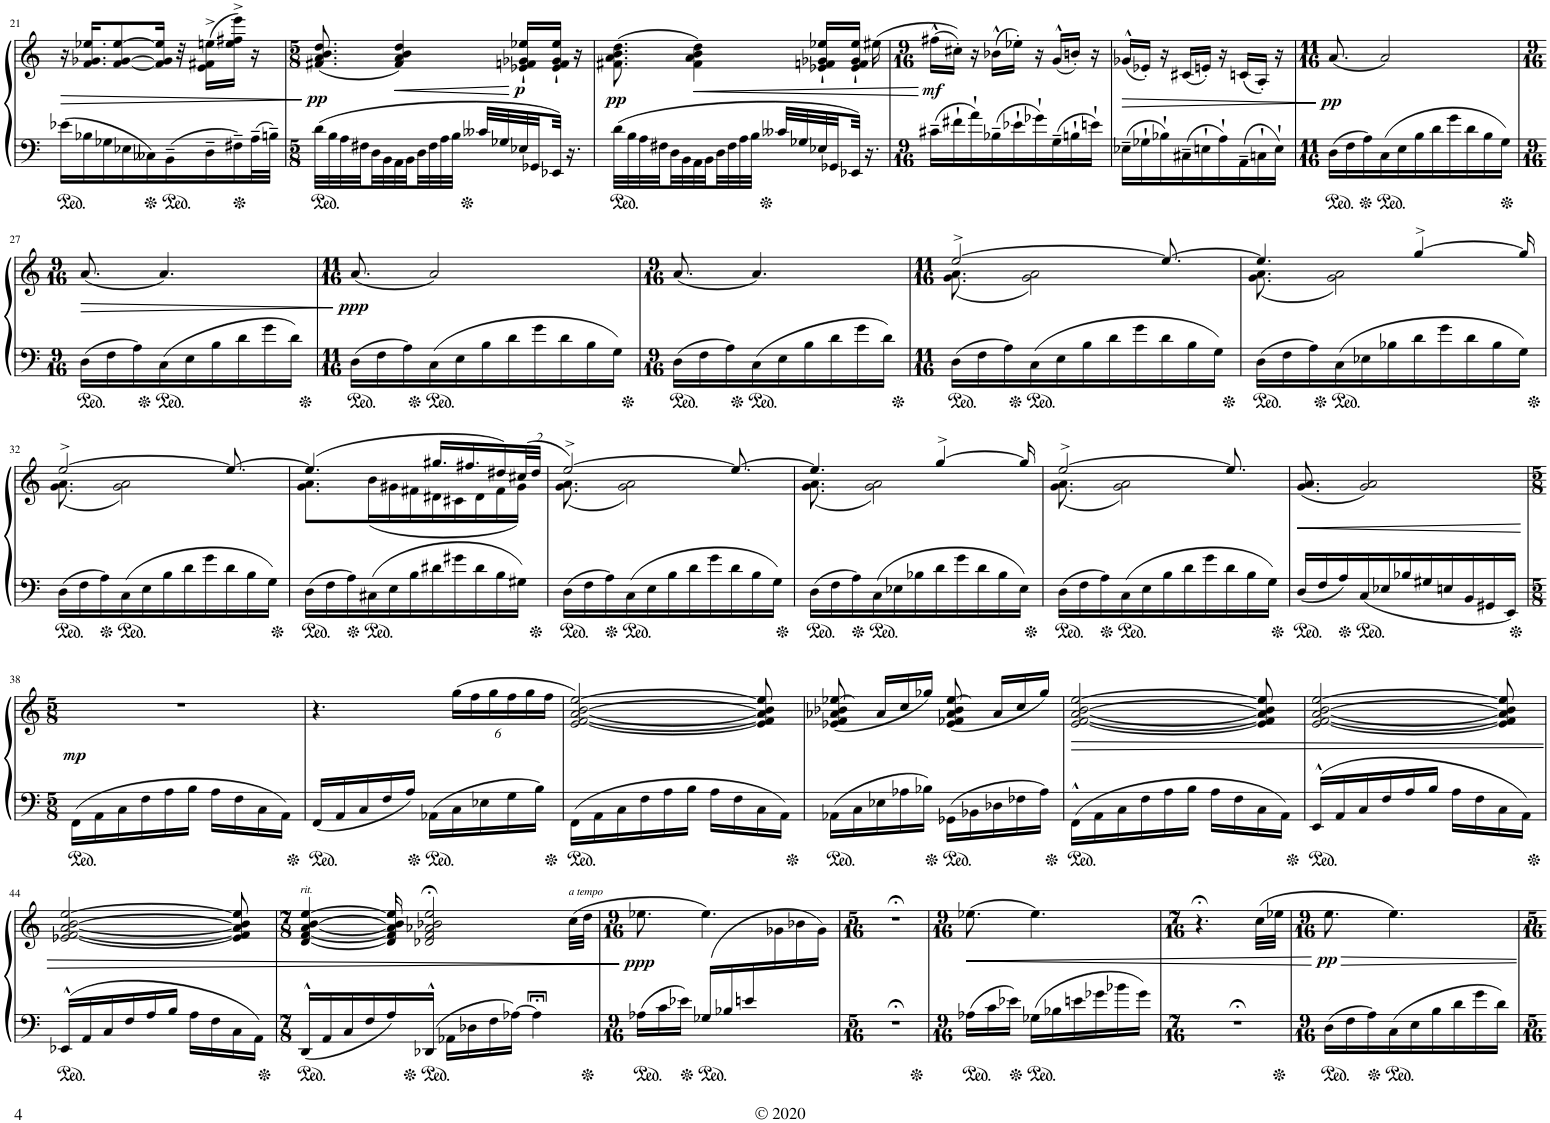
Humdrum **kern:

**kern	**kern	**dynam
*part1	*part1	*part1
*staff2	*staff1	*staff1/2
*I"Piano	*	*
*I'Pno.	*	*
!!LO:PB:g=z
*clefF4	*clefG2	*
*k[]	*k[]	*
*M9/16	*M9/16	*
=21	=21	=21
!	!	!LO:HP:b
16e-X\LL	16r	>
16B-X\	16.f/ 16.g-X/ 16.ee-X/KL	.
16G-X\	.	.
.	[8f/ [8g-/ [8ee-/	.
16E-X\	.	.
16C--X\	.	.
.	16f/] 16g-/] 16ee-/]Jk	.
16BB~^\	.	.
.	32r	.
16D~^\	(16e\^ 16f#X\^ 16een\^LL	.
16F#X~^\	16ee\^ 16ff#X\^ 16eee\^JJ)	.
32A~\L	16r	.
32Bn~\JJJ	.	.
.	.	]
=22	=22	=22
*M5/8	*M5/8	*
!	!	!LO:DY:b
32d\LLL	(8.f#X/ 8.a/ 8.b/ 8.dd/	pp
32B\	.	.
32A\	.	.
32F#X\	.	.
32D\	.	.
32BB\	.	.
!	!	!LO:HP:b
32AA\	4f#/ 4a/ 4b/ 4dd/)	<
32BB\	.	.
32D\	.	.
32F#\	.	.
32A\	.	.
32B\JJJ	.	.
32c--X/LLL	.	.
32G-X/	.	.
!	!	!LO:DY:n=1:b
32E-X/	16e-X/` 16fn/` 16g-X/` 16ee-X/`LL	[ p
32GG-X/	.	.
32EE-X/JJJ	16e-/` 16f/` 16g-/` 16ee-/`JJ	.
16.r	.	.
.	16r	.
=23	=23	=23
!	!	!LO:DY:b
32d\LLL	(8.f#X\ 8.a\ 8.b\ 8.dd\	pp
32B\	.	.
32A\	.	.
32F#X\	.	.
32D\	.	.
32BB\	.	.
!	!	!LO:HP:b
32AA\	4f#\ 4a\ 4b\ 4dd\)	<
32BB\	.	.
32D\	.	.
32F#\	.	.
32A\	.	.
32B\JJJ	.	.
32c--X/LLL	.	.
32G-X/	.	.
32E-X/	16e-X/` 16fn/` 16g-X/` 16ee-X/`LL	.
32GG-X/	.	.
32EE-X/JJJ	16e-/` 16f/` 16g-/` 16ee-/`JJ	.
16.r	.	.
.	(16ee#X\	.
.	.	[
=24	=24	=24
*M9/16	*M9/16	*
!	!	!LO:DY:b
16c#X~\LL	(16ff#X^^\LL	mf
16f#X`\	16cc#X'\JJ))	.
16a`\	16r	.
16B-X~\	(16b-X^^\LL	.
16e-X`\	16ee-X'\JJ)	.
16g-X`\	16r	.
16G~\	(16g^^/LL	.
16Bn`\	16bn'/JJ)	.
16en`\JJ	16r	.
=25	=25	=25
!	!	!LO:HP:b
16E-X~\LL	(16g-X^^/LL	>
16G-X`\	16e-X'/JJ)	.
16B-X`\	16r	.
16C#X~\	(16c#X/LL	.
16En`\	16en'/JJ)	.
16A`\	16r	.
16AA~\	(16cn/LL	.
16Cn`\	16A'/JJ)	.
16E`\JJ	16r	.
.	.	]
=26	=26	=26
*M11/16	*M11/16	*
!	!	!LO:DY:b
16D\LL	(8.a/	pp
16F\	.	.
16A\	.	.
16C\	2a/)	.
16E\	.	.
16B\	.	.
16d\	.	.
16g\	.	.
16d\	.	.
16B\	.	.
16G\JJ	.	.
!!LO:LB:g=z
=27	=27	=27
*M9/16	*M9/16	*
!	!	!LO:HP:b
16D\LL	(8.a/	>
16F\	.	.
16A\	.	.
16C\	4.a/)	.
16E\	.	.
16B\	.	.
16d\	.	.
16g\	.	.
16d\JJ	.	.
.	.	]
=28	=28	=28
*M11/16	*M11/16	*
!	!	!LO:DY:b
16D\LL	(8.a/	ppp
16F\	.	.
16A\	.	.
16C\	2a/)	.
16E\	.	.
16B\	.	.
16d\	.	.
16g\	.	.
16d\	.	.
16B\	.	.
16G\JJ	.	.
=29	=29	=29
*M9/16	*M9/16	*
16D\LL	(8.a/	.
16F\	.	.
16A\	.	.
16C\	4.a/)	.
16E\	.	.
16B\	.	.
16d\	.	.
16g\	.	.
16d\JJ	.	.
=30	=30	=30
*M11/16	*M11/16	*
*	*^	*
16D\LL	[2ee^/	(8.g\ 8.a\	.
16F\	.	.	.
16A\	.	.	.
16C\	.	2g\ 2a\)	.
16E\	.	.	.
16B\	.	.	.
16d\	.	.	.
16g\	.	.	.
16d\	8.ee/_	.	.
16B\	.	.	.
16G\JJ	.	.	.
=31	=31	=31	=31
16D\LL	4.ee/]	(8.g\ 8.a\	.
16F\	.	.	.
16A\	.	.	.
16C\	.	2g\ 2a\)	.
16E-X\	.	.	.
16B-X\	.	.	.
16d\	[4gg^/	.	.
16g\	.	.	.
16d\	.	.	.
16B-\	.	.	.
16G\JJ	16gg/]	.	.
!!LO:LB:g=z	!!
=32	=32	=32	=32
16D\LL	[2ee^/	(8.g\ 8.a\	.
16F\	.	.	.
16A\	.	.	.
16C\	.	2g\ 2a\)	.
16E\	.	.	.
16B\	.	.	.
16d\	.	.	.
16g\	.	.	.
16d\	8.ee/_	.	.
16B\	.	.	.
16G\JJ	.	.	.
=33	=33	=33	=33
16D\LL	(4.ee/]	8.g\ 8.a\L	.
16F\	.	.	.
16A\	.	.	.
16C#X\	.	(16b\L	.
16E\	.	16g#X\	.
16B\	.	16f#X\	.
16d#X\	16.gg#X/LL	16d#X\	.
16g#X\	.	16c#X\	.
.	16.ff#X/	.	.
16d#\	.	16d#\	.
16B\	16dd#X/)	16f#\	.
16G#X\JJ	(32cc#X/L	16g#\JJ)	.
.	32dd#/JJJ	.	.
=34	=34	=34	=34
16D\LL	[2ee^/)	(8.g\ 8.a\	.
16F\	.	.	.
16A\	.	.	.
16C\	.	2g\ 2a\)	.
16E\	.	.	.
16B\	.	.	.
16d\	.	.	.
16g\	.	.	.
16d\	8.ee/_	.	.
16B\	.	.	.
16G\JJ	.	.	.
=35	=35	=35	=35
16D\LL	4.ee/]	(8.g\ 8.a\	.
16F\	.	.	.
16A\	.	.	.
16C\	.	2g\ 2a\)	.
16E-X\	.	.	.
16B-X\	.	.	.
16d\	[4gg^/	.	.
16g\	.	.	.
16d\	.	.	.
16B-\	.	.	.
16E-\JJ	16gg/]	.	.
=36	=36	=36	=36
16D\LL	[2ee^/	(8.g\ 8.a\	.
16F\	.	.	.
16A\	.	.	.
16C\	.	2g\ 2a\)	.
16E\	.	.	.
16B\	.	.	.
16d\	.	.	.
16g\	.	.	.
16d\	8.ee/]	.	.
16B\	.	.	.
16G\JJ	.	.	.
*	*v	*v	*
=37	=37	=37
!	!	!LO:HP:b
16D/LL	(8.g/ 8.a/	<
16F/	.	.
16A/	.	.
16C/	2g/ 2a/)	.
16E-X/	.	.
16B-X/	.	.
16G#X/	.	.
16En/	.	.
16BB/	.	.
16GG#X/	.	.
16EE/JJ	.	.
.	.	[
!!LO:LB:g=z
=38	=38	=38
*M5/8	*M5/8	*
!	!	!LO:DY:b
16FF\LL	8%5r	mp
16AA\	.	.
16C\	.	.
16F\	.	.
16A\	.	.
16B\JJ	.	.
16A\LL	.	.
16F\	.	.
16C\	.	.
16AA\JJ	.	.
=39	=39	=39
16FF/LL	4.r	.
16AA/	.	.
16C/	.	.
16F/	.	.
16A/JJ	.	.
16AA-X\LL	.	.
*	*Xbrackettup	*
16C\	(24gg\LL	.
.	24ff\	.
16E-X\	.	.
.	24gg\	.
16G\	24ff\	.
.	24gg\	.
16B\JJ	.	.
.	24ff\JJ	.
=40	=40	=40
16FF\LL	[2e/ [2f/ [2a/ [2b/ [2ee/)	.
16AA\	.	.
16C\	.	.
16F\	.	.
16A\	.	.
16B\JJ	.	.
16A\LL	.	.
16F\	.	.
16C\	8e/] 8f/] 8a/] 8b/] 8ee/]	.
16AA\JJ	.	.
=41	=41	=41
*	*^	*
16AA-X\LL	(8e-X/ 8f/ 8a-X/ 8b-X/ 8ee-X/	8ryy	.
16C\	.	.	.
16E-X\	8ryy	16a-/LL	.
16A-X\	.	16cc/	.
16B-X\JJ	16ryy	16gg-X/JJ)	.
16GG-X\LL	(8e-/ 8f-X/ 8a-/ 8b-/ 8ee-/	8ryy	.
16BB-X\	.	.	.
16D-X\	8ryy	16a-/LL	.
16F-X\	.	16cc/	.
16A-\JJ	16ryy	16gg-/JJ)	.
=42	=42	=42	=42
!	!	!	!LO:HP:b
*	*v	*v	*
16FF^^\LL	[2e/ [2f/ [2a/ [2b/ [2ee/	>
16AA\	.	.
16C\	.	.
16F\	.	.
16A\	.	.
16B\JJ	.	.
16A\LL	.	.
16F\	.	.
16C\	8e/] 8f/] 8a/] 8b/] 8ee/]	.
16AA\JJ	.	.
=43	=43	=43
16EE^^/LL	[2e/ [2f/ [2a/ [2b/ [2ee/	.
16AA/	.	.
16C/	.	.
16F/	.	.
16A/	.	.
16B/JJ	.	.
16A\LL	.	.
16F\	.	.
16C\	8e/] 8f/] 8a/] 8b/] 8ee/]	.
16AA\JJ	.	.
!!LO:LB:g=z
=44	=44	=44
16EE-X^^/LL	[2e-X/ [2f/ [2a/ [2b/ [2ee/	.
16AA/	.	.
16C/	.	.
16F/	.	.
16A/	.	.
16B/JJ	.	.
16A\LL	.	.
16F\	.	.
16C\	8e-/] 8f/] 8a/] 8b/] 8ee/]	.
16AA\JJ	.	.
=45	=45	=45
*M7/8	*M7/8	*
!	!LO:TX:a:i:t=rit.	!
16DD^^/LL	[4d/ [4f/ [4a/ [4b/ [4ee/	.
16AA/	.	.
16C/	.	.
16F/	.	.
16A/	16d/] 16f/] 16a/] 16b/] 16ee/]	.
16DD-X^^/JJ	2d-X/;< 2f/;< 2a-X/;< 2b-X/;< 2ee/;<	.
16AA-X\LL	.	.
16D-X\	.	.
16F\	.	.
[16A-X\JJ	.	.
4A-;<\]	.	.
!	!LO:TX:a:i:t=a tempo	!
.	(32cc\LLL	.
.	32dd\JJJ	.
.	.	]
=46	=46	=46
*M9/16	*M9/16	*
*	*^	*
!	!	!	!LO:DY:b
16A-X\LL	8.ee-X\	4.ryy	ppp
16c\	.	.	.
16e-X\JJ	.	.	.
(16G-X/LL	4.ee-\)	.	.
16B-X/	.	.	.
16en/	.	.	.
8.ryy	.	16g-X\	.
.	.	16b-X\	.
.	.	16g-\JJ)	.
*	*v	*v	*
=47	=47	=47
*M5/16	*M5/16	*
16%5r;<	16%5r;<	.
=48	=48	=48
*M9/16	*M9/16	*
!	!	!LO:HP:b
16A-X\LL	(8.ee-X\	<
16c\	.	.
16e-X\JJ	.	.
16G-X\LL	4.ee-\)	.
16B-X\	.	.
16en\	.	.
16g-X\	.	.
16b-X\	.	.
16g-\JJ	.	.
=49	=49	=49
*M7/16	*M7/16	*
4..r;<	4.r;<	.
.	(32cc\LLL	.
.	32ee-X\JJJ	.
.	.	[
=50	=50	=50
*M9/16	*M9/16	*
!	!	!LO:DY:b
16D\LL	8.ee\	pp
16F\	.	.
16A\	.	.
16C\	4.ee\)	.
16E\	.	.
16B\	.	.
16d\	.	.
16g\	.	.
16d\JJ	.	.
=	=	=
*-	*-	*-
